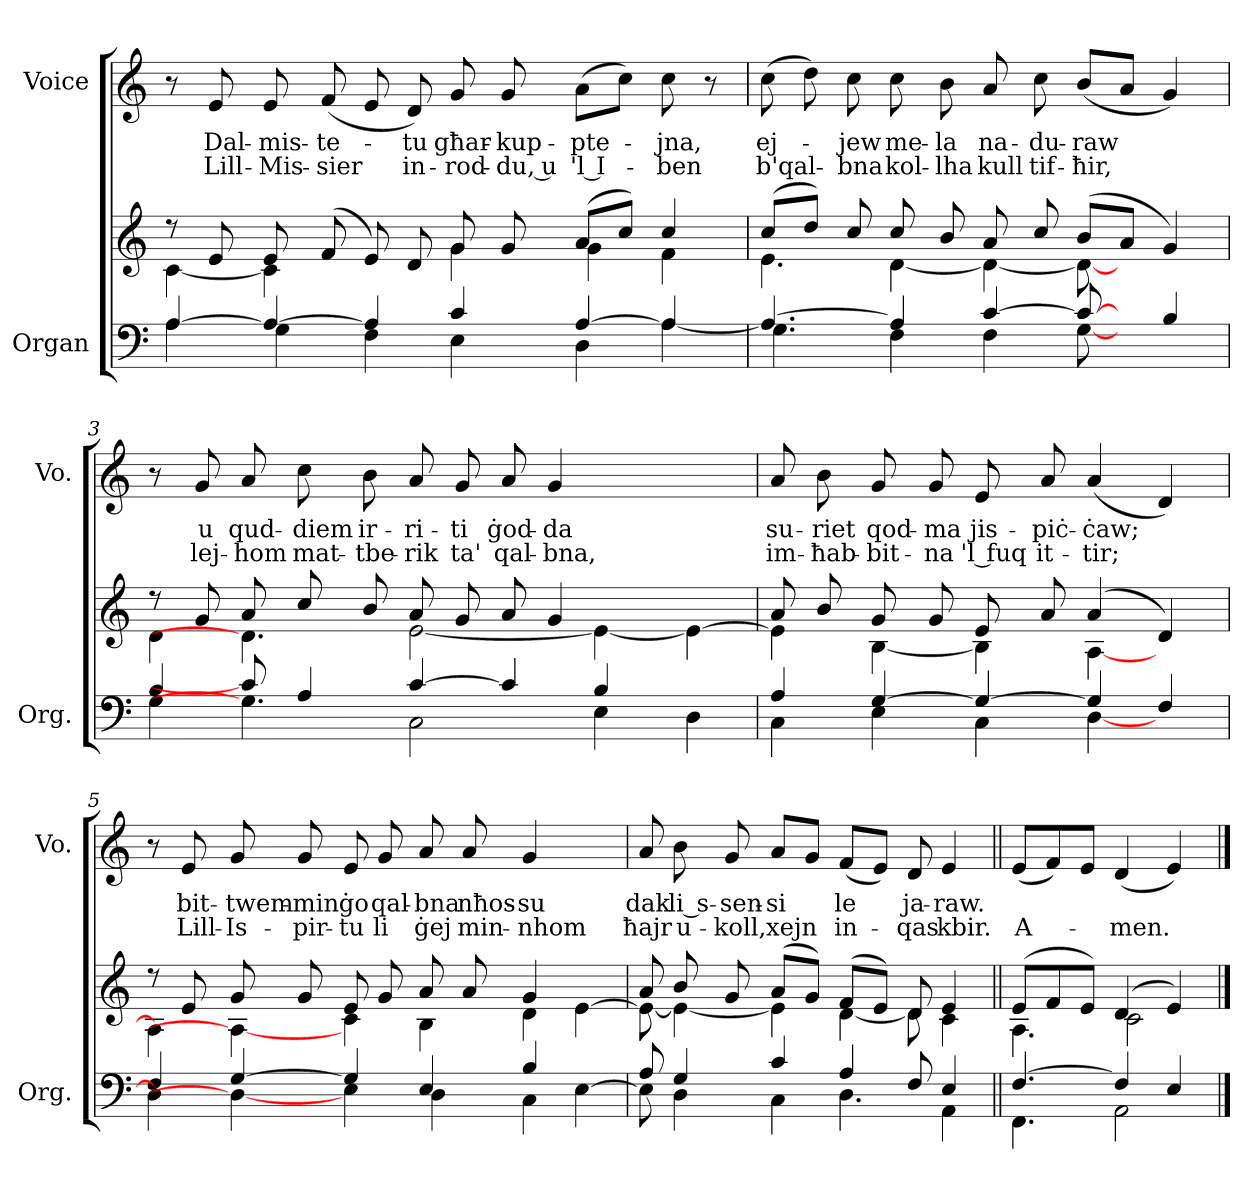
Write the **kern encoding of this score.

**kern	**kern	**kern	**text	**text
*part2	*part2	*part1	*part1	*part1
*staff3	*staff2	*staff1	*staff1	*staff1
*I"Organ	*	*I"Voice	*	*
*I'Org.	*	*I'Vo.	*	*
*clefF4	*clefG2	*clefG2	*	*
*k[]	*k[]	*k[]	*	*
=1	=1	=1	=1	=1
*^	*^	*	*	*
[4A/	4A\	8r	[4c\	8r	.	.
!	!	!	!	!	!LO:LY:b	!LO:LY:b
.	.	8e/	.	8e/	Dal-	Lill-
!	!	!	!	!	!LO:LY:b	!LO:LY:b
4A/_	4G\	8e/	4c\]	8e/	-mis-	-Mis-
!	!	!	!	!	!LO:LY:b	!LO:LY:b
.	.	(8f/	.	(8f/	-te-	-sier
4A/]	4F\	8e/)	4ryy	8e/	.	.
!	!	!	!	!	!LO:LY:b	!LO:LY:b
.	.	8d/	.	8d/)	-tu	in-
!	!	!	!	!	!LO:LY:b	!LO:LY:b
4c/	4E\	8g/	4g\	8g/	għar-	-rod-
!	!	!	!	!	!LO:LY:b	!LO:LY:b
.	.	8g/	.	8g/	-kup-	-du, u
!	!	!	!	!	!LO:LY:b	!LO:LY:b
[4A/	4D\	(8a/L	4g\	(8a\L	-pte-	'l I-
.	.	8cc/J)	.	8cc\J)	.	.
!	!	!	!	!	!LO:LY:b	!LO:LY:b
4A/]	[4A\	4cc/	4f\	8cc\	-jna,	-ben
.	.	.	.	8r	.	.
=2`	=2`	=2`	=2`	=2`	=2`	=2`
!	!	!	!	!	!LO:LY:b	!LO:LY:b
4.A/_	4.G\	(8cc/L	4.e\	(8cc\	ej-	b'qal-
.	.	8dd/J)	.	8dd\)	.	.
!	!	!	!	!	!LO:LY:b	!LO:LY:b
.	.	8cc/	.	8cc\	-jew	-bna
!	!	!	!	!	!LO:LY:b	!LO:LY:b
4A/]	4F\	8cc/	[4d\	8cc\	me-	kol-
!	!	!	!	!	!LO:LY:b	!LO:LY:b
.	.	8b/	.	8b\	-la	-lha
!	!	!	!	!	!LO:LY:b	!LO:LY:b
[4c/	4F\	8a/	4d\_	8a/	na-	kull
!	!	!	!	!	!LO:LY:b	!LO:LY:b
.	.	8cc/	.	8cc\	-du-	tif-
!	!	!	!	!	!LO:LY:b	!LO:LY:b
8c/_	[8G\	(8b/L	8d\_	(8b/L	-raw	-ħir,
8ryy	4.ryy	8a/J	4.ryy	8a/J	.	.
4B/	.	4g/)	.	4g/)	.	.
!!LO:LB:g=z
=3	=3	=3	=3	=3	=3	=3
4B/	4G\	8r	4d\	8r	.	.
!	!	!	!	!	!LO:LY:b	!LO:LY:b
.	.	8g/	.	8g/	u	lej-
!	!	!	!	!	!LO:LY:b	!LO:LY:b
8c/]	4.G\]	8a/	4.d\]	8a/	qud-	-hom
!	!	!	!	!	!LO:LY:b	!LO:LY:b
4A/	.	8cc/	.	8cc\	-diem	mat-
!	!	!	!	!	!LO:LY:b	!LO:LY:b
.	.	8b/	.	8b\	ir-	-tbe-
!	!	!	!	!	!LO:LY:b	!LO:LY:b
[4c/	2C\	8a/	[2e\	8a/	-ri-	-rik
!	!	!	!	!	!LO:LY:b	!LO:LY:b
.	.	8g/	.	8g/	-ti	ta'
!	!	!	!	!	!LO:LY:b	!LO:LY:b
4c/]	.	8a/	.	8a/	ġod-	qal-
!	!	!	!	!	!LO:LY:b	!LO:LY:b
.	.	4g/	.	4g/	-da	-bna,
4B/	4E\	.	4e\_	.	.	.
.	.	4.ryy	.	4.ryy	.	.
4ryy	4D\	.	4e\_	.	.	.
=4`	=4`	=4`	=4`	=4`	=4`	=4`
!	!	!	!	!	!LO:LY:b	!LO:LY:b
4A/	4C\	8a/	4e\]	8a/	su-	im-
!	!	!	!	!	!LO:LY:b	!LO:LY:b
.	.	8b/	.	8b\	-riet	-ħab-
!	!	!	!	!	!LO:LY:b	!LO:LY:b
[4G/	4E\	8g/	[4B\	8g/	qod-	-bit-
!	!	!	!	!	!LO:LY:b	!LO:LY:b
.	.	8g/	.	8g/	-ma	-na
!	!	!	!	!	!LO:LY:b	!LO:LY:b
4G/_	4C\	8e/	4B\]	8e/	jis-	'l fuq
!	!	!	!	!	!LO:LY:b	!LO:LY:b
.	.	8a/	.	8a/	-piċ-	it-
!	!	!	!	!	!LO:LY:b	!LO:LY:b
4G/]	[4D\	(4a/	[4A\	(4a/	-ċaw;	-tir;
4F/	4ryy	4d/)	4ryy	4d/)	.	.
!!LO:LB:g=z
=5	=5	=5	=5	=5	=5	=5
4F/	4D\]	8r	4A\]	8r	.	.
!	!	!	!	!	!LO:LY:b	!LO:LY:b
.	.	8e/	.	8e/	bit-	Lill-
!	!	!	!	!	!LO:LY:b	!LO:LY:b
[4G/	4D\_	8g/	4A\_	8g/	-twem-	-Is-
!	!	!	!	!	!LO:LY:b	!LO:LY:b
.	.	8g/	.	8g/	-min	-pir-
!	!	!	!	!	!LO:LY:b	!LO:LY:b
4G/]	4E\	8e/	4c\	8e/	ġo	-tu
!	!	!	!	!	!LO:LY:b	!LO:LY:b
.	.	8g/	.	8g/	qal-	li
!	!	!	!	!	!LO:LY:b	!LO:LY:b
4E/	4D\	8a/	4B\	8a/	-bna	ġej
!	!	!	!	!	!LO:LY:b	!LO:LY:b
.	.	8a/	.	8a/	nħos-	min-
!	!	!	!	!	!LO:LY:b	!LO:LY:b
4B/	4C\	4g/	4d\	4g/	-su	-nhom
4ryy	[4E\	4ryy	[4e\	4ryy	.	.
=6`	=6`	=6`	=6`	=6`	=6`	=6`
!	!	!	!	!	!LO:LY:b	!LO:LY:b
8A/	8E\]	8a/	8e\_	8a/	dak	ħajr
!	!	!	!	!	!LO:LY:b	!LO:LY:b
4G/	4D\	8b/	4e\_	8b\	li s-	u-
!	!	!	!	!	!LO:LY:b	!LO:LY:b
.	.	8g/	.	8g/	-sen-	-koll,
!	!	!	!	!	!LO:LY:b	!LO:LY:b
4c/	4C\	(8a/L	4e\]	8a/L	-si	xejn
.	.	8g/J)	.	8g/J	.	.
!	!	!	!	!	!LO:LY:b	!LO:LY:b
4A/	4.D\	(8f/L	[4d\	(8f/L	le	in-
.	.	8e/J)	.	8e/J)	.	.
!	!	!	!	!	!LO:LY:b	!LO:LY:b
8F/	.	8d/	8d\]	8d/	ja-	-qas
!	!	!	!	!	!LO:LY:b	!LO:LY:b
4E/	4AA\	4e/	4c\	4e/	-raw.	kbir.
=7||	=7||	=7||	=7||	=7||	=7||	=7||
!	!	!	!	!	!	!LO:LY:b
[4.F/	4.FF\	(8e/L	4.A\	(8e/L	.	A-
.	.	8f/	.	8f/)	.	.
.	.	8e/J)	.	8e/J	.	.
!	!	!	!	!	!	!LO:LY:b
4F/]	2AA\	(4d/	2c\	(4d/	.	-men.
4E/	.	4e/)	.	4e/)	.	.
*v	*v	*	*	*	*	*
*	*v	*v	*	*	*
==	==	==	==	==
*-	*-	*-	*-	*-
